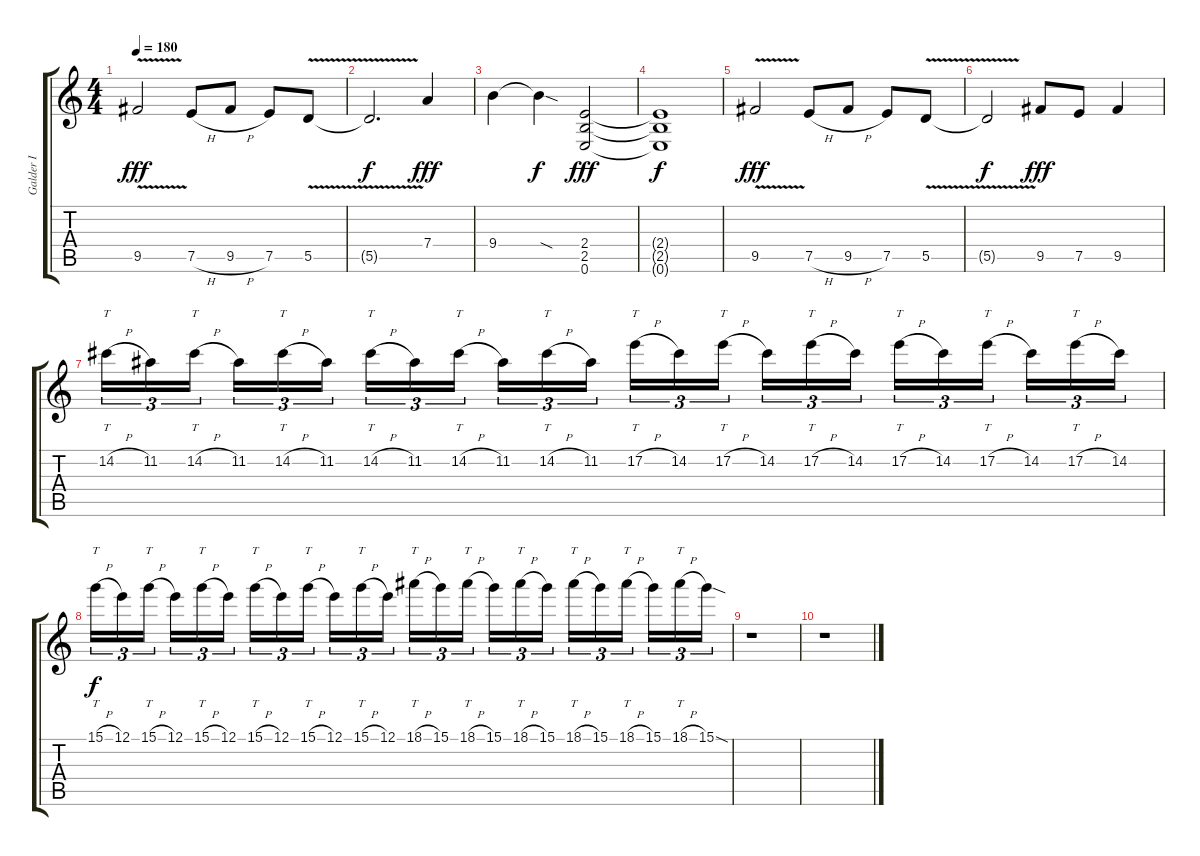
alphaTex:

\track ("Galder I" "Galder I") {instrument distortionguitar}
\staff {score tabs}
\tuning (E4 B3 G3 D3 A2 E2) {hide}
\ts (4 4)
\tempo 180
\clef g2
\ks c
9.5{v}.2{dy fff volume 13 balance 8 instrument distortionguitar} 7.5{h}.8 9.5{h}.8 7.5.8 5.5{v}.8 |
5.5{t}.2{d dy f} 7.4.4{dy fff} |
9.4.4 9.4{sod t}.4{dy f} (2.4 2.5 0.6).2{dy fff} |
(2.4{t} 2.5{t} 0.6{t}).1{dy f} |
9.5{v}.2{dy fff volume 13 balance 8 instrument distortionguitar} 7.5{h}.8 9.5{h}.8 7.5.8 5.5{v}.8 |
5.5{t}.2{dy f} 9.5.8{dy fff} 7.5.8 9.5.4 |
14.2{h}.16{tt tu (3 2)} 11.2.16{tu (3 2)} 14.2{h}.16{tt tu (3 2) beam splitsecondary} 11.2.16{tu (3 2)} 14.2{h}.16{tt tu (3 2)} 11.2.16{tu (3 2)} 14.2{h}.16{tt tu (3 2)} 11.2.16{tu (3 2)} 14.2{h}.16{tt tu (3 2) beam splitsecondary} 11.2.16{tu (3 2)} 14.2{h}.16{tt tu (3 2)} 11.2.16{tu (3 2)} 17.2{h}.16{tt tu (3 2)} 14.2.16{tu (3 2)} 17.2{h}.16{tt tu (3 2) beam splitsecondary} 14.2.16{tu (3 2)} 17.2{h}.16{tt tu (3 2)} 14.2.16{tu (3 2)} 17.2{h}.16{tt tu (3 2)} 14.2.16{tu (3 2)} 17.2{h}.16{tt tu (3 2) beam splitsecondary} 14.2.16{tu (3 2)} 17.2{h}.16{tt tu (3 2)} 14.2.16{tu (3 2)} |
15.1{h}.16{tt tu (3 2) dy f} 12.1.16{tu (3 2)} 15.1{h}.16{tt tu (3 2) beam splitsecondary} 12.1.16{tu (3 2)} 15.1{h}.16{tt tu (3 2)} 12.1.16{tu (3 2)} 15.1{h}.16{tt tu (3 2)} 12.1.16{tu (3 2)} 15.1{h}.16{tt tu (3 2) beam splitsecondary} 12.1.16{tu (3 2)} 15.1{h}.16{tt tu (3 2)} 12.1.16{tu (3 2)} 18.1{h}.16{tt tu (3 2)} 15.1.16{tu (3 2)} 18.1{h}.16{tt tu (3 2) beam splitsecondary} 15.1.16{tu (3 2)} 18.1{h}.16{tt tu (3 2)} 15.1.16{tu (3 2)} 18.1{h}.16{tt tu (3 2)} 15.1.16{tu (3 2)} 18.1{h}.16{tt tu (3 2) beam splitsecondary} 15.1.16{tu (3 2)} 18.1{h}.16{tt tu (3 2)} 15.1{sod}.16{tu (3 2)} |
r.1 |
r.1
